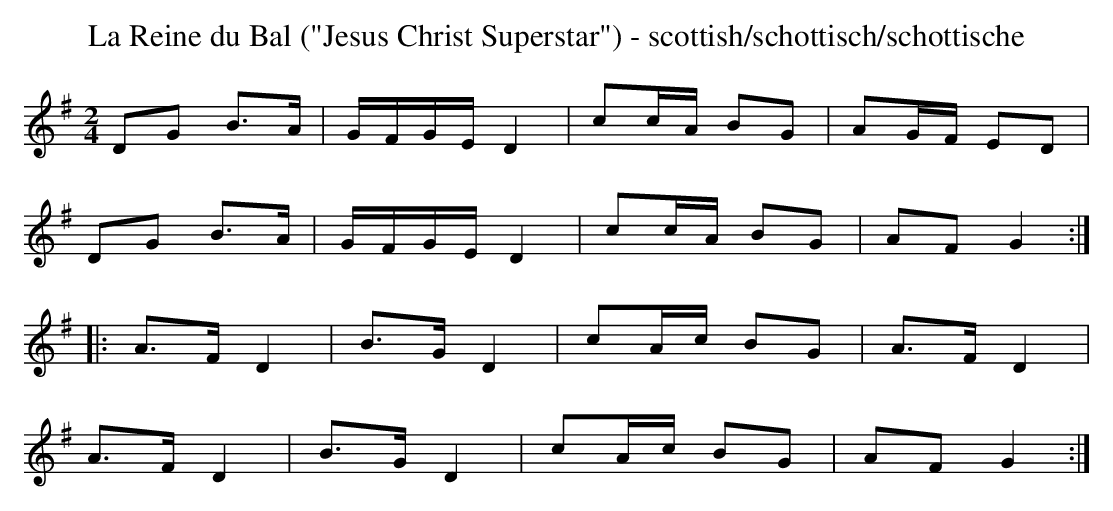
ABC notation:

X:1
T:La Reine du Bal ("Jesus Christ Superstar") - scottish/schottisch/schottische
M:2/4
L:1/16
K:G
D2G2 B3A|GFGED4|c2cA B2G2|A2GF E2D2|
D2G2 B3A|GFGED4|c2cA B2G2|A2F2G4:|
|:A3FD4|B3GD4|c2Ac B2G2|A3FD4|
A3FD4|B3GD4|c2Ac B2G2|A2F2G4:|
